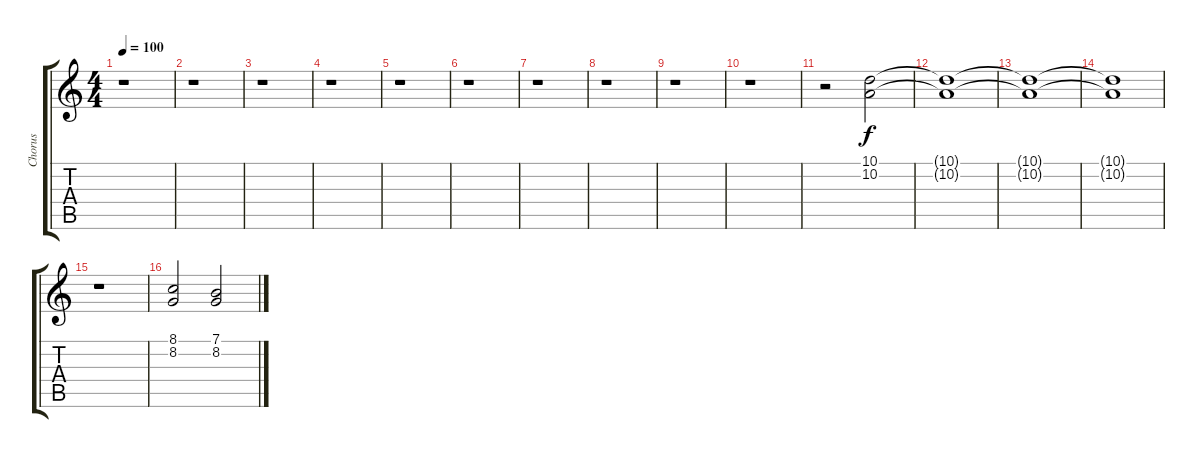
\track ("Chorus" "Chorus") {instrument choiraahs}
\staff {score tabs}
\tuning (E4 B3 G3 D3 A2 E2) {hide}
\ts (4 4)
\tempo 100
\clef g2
\ks c
r.1{dy f} |
r.1 |
r.1 |
r.1 |
r.1 |
r.1 |
r.1 |
r.1 |
r.1 |
r.1 |
r.2 (10.1 10.2).2 |
(10.1{t} 10.2{t}).1 |
(10.1{t} 10.2{t}).1 |
(10.1{t} 10.2{t}).1 |
r.1 |
(8.1 8.2).2 (7.1 8.2).2
